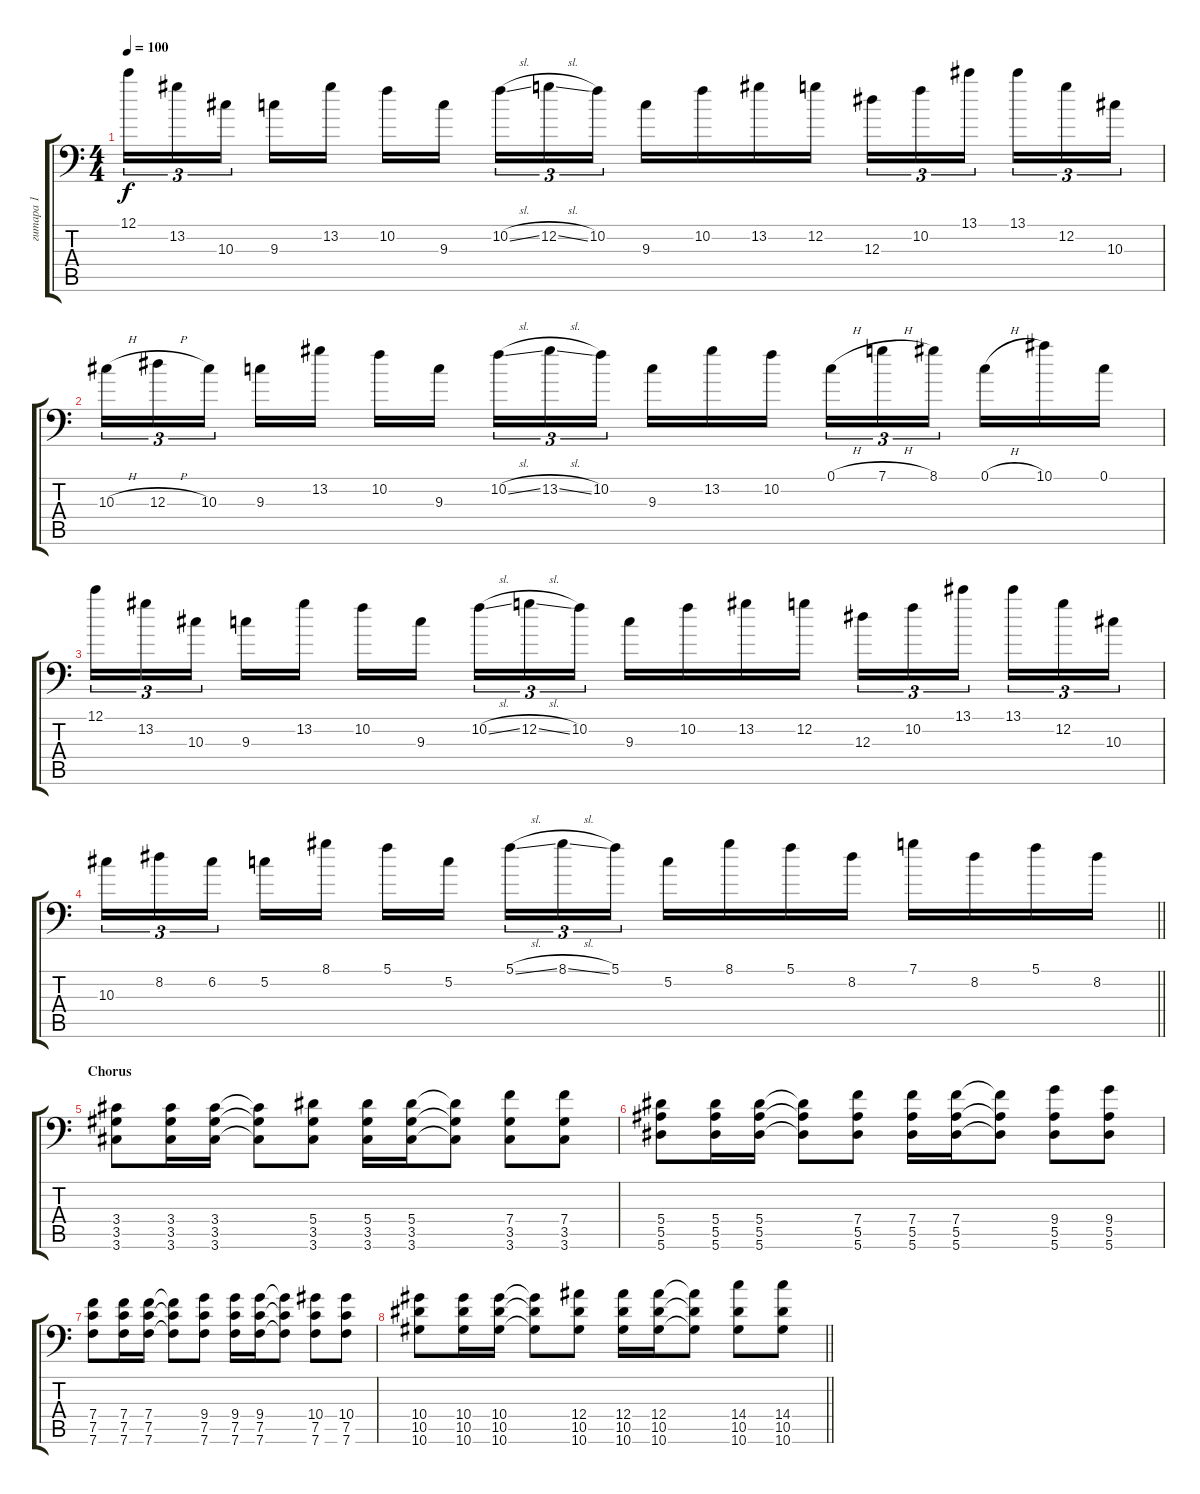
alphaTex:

\track ("гитара 1" "гитара 1") {instrument distortionguitar}
\staff {score tabs}
\tuning (C4 G3 Eb3 Bb2 F2 Bb1) {hide}
\ts (4 4)
\tempo 100
\clef f4
\ks c
12.1.16{tu (3 2) dy f} 13.2.16{tu (3 2)} 10.3.16{tu (3 2) beam splitsecondary} 9.3.16 13.2.16 10.2.16 9.3.16{beam splitsecondary} 10.2{sl}.16{tu (3 2)} 12.2{sl}.16{tu (3 2)} 10.2.16{tu (3 2)} 9.3.16 10.2.16 13.2.16 12.2.16 12.3.16{tu (3 2)} 10.2.16{tu (3 2)} 13.1.16{tu (3 2) beam splitsecondary} 13.1.16{tu (3 2)} 12.2.16{tu (3 2)} 10.3.16{tu (3 2)} |
10.3{h}.16{tu (3 2)} 12.3{h}.16{tu (3 2)} 10.3.16{tu (3 2) beam splitsecondary} 9.3.16 13.2.16 10.2.16 9.3.16{beam splitsecondary} 10.2{sl}.16{tu (3 2)} 13.2{sl}.16{tu (3 2)} 10.2.16{tu (3 2)} 9.3.16 13.2.16 10.2.16{beam splitsecondary} 0.1{h}.16{tu (3 2)} 7.1{h}.16{tu (3 2)} 8.1.16{tu (3 2) beam splitsecondary} 0.1{h}.16 10.1.16 0.1.16 |
12.1.16{tu (3 2)} 13.2.16{tu (3 2)} 10.3.16{tu (3 2) beam splitsecondary} 9.3.16 13.2.16 10.2.16 9.3.16{beam splitsecondary} 10.2{sl}.16{tu (3 2)} 12.2{sl}.16{tu (3 2)} 10.2.16{tu (3 2)} 9.3.16 10.2.16 13.2.16 12.2.16 12.3.16{tu (3 2)} 10.2.16{tu (3 2)} 13.1.16{tu (3 2) beam splitsecondary} 13.1.16{tu (3 2)} 12.2.16{tu (3 2)} 10.3.16{tu (3 2)} |
\barLineRight lightlight
10.3.16{tu (3 2)} 8.2.16{tu (3 2)} 6.2.16{tu (3 2) beam splitsecondary} 5.2.16 8.1.16 5.1.16 5.2.16{beam splitsecondary} 5.1{sl}.16{tu (3 2)} 8.1{sl}.16{tu (3 2)} 5.1.16{tu (3 2)} 5.2.16 8.1.16 5.1.16 8.2.16 7.1.16 8.2.16 5.1.16 8.2.16 |
\section ("" "Chorus")
(3.4 3.5 3.6).8 (3.4 3.5 3.6).16 (3.4 3.5 3.6).16 (3.4{t} 3.5{t} 3.6{t}).8 (5.4 3.5 3.6).8 (5.4 3.5 3.6).16 (5.4 3.5 3.6).16 (5.4{t} 3.5{t} 3.6{t}).8 (7.4 3.5 3.6).8 (7.4 3.5 3.6).8 |
(5.4 5.5 5.6).8 (5.4 5.5 5.6).16 (5.4 5.5 5.6).16 (5.4{t} 5.5{t} 5.6{t}).8 (7.4 5.5 5.6).8 (7.4 5.5 5.6).16 (7.4 5.5 5.6).16 (7.4{t} 5.5{t} 5.6{t}).8 (9.4 5.5 5.6).8 (9.4 5.5 5.6).8 |
(7.4 7.5 7.6).8 (7.4 7.5 7.6).16 (7.4 7.5 7.6).16 (7.4{t} 7.5{t} 7.6{t}).8 (9.4 7.5 7.6).8 (9.4 7.5 7.6).16 (9.4 7.5 7.6).16 (9.4{t} 7.5{t} 7.6{t}).8 (10.4 7.5 7.6).8 (10.4 7.5 7.6).8 |
\barLineRight lightlight
(10.4 10.5 10.6).8 (10.4 10.5 10.6).16 (10.4 10.5 10.6).16 (10.4{t} 10.5{t} 10.6{t}).8 (12.4 10.5 10.6).8 (12.4 10.5 10.6).16 (12.4 10.5 10.6).16 (12.4{t} 10.5{t} 10.6{t}).8 (14.4 10.5 10.6).8 (14.4 10.5 10.6).8
